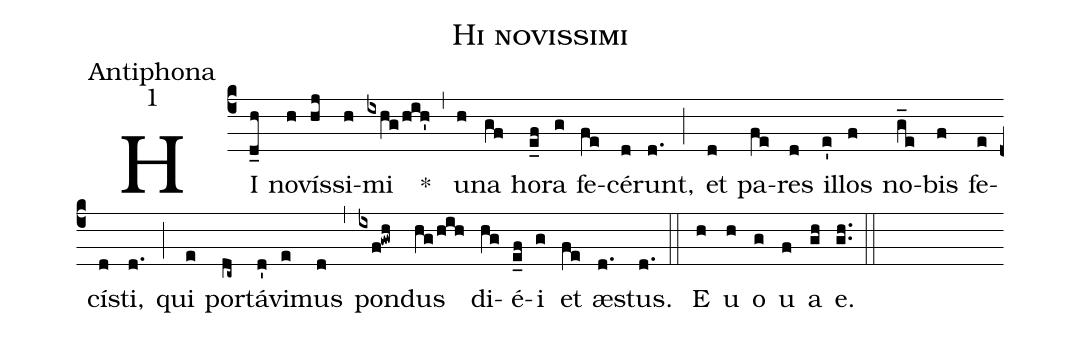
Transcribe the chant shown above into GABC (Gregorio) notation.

name:Hi novissimi;
office-part:Antiphona;
mode:1;
%%
(c4) HI(d_h) no(h)vís(hj)si(h)mi(ixhg/hih') *(,) u(h)na(gf) ho(e_f)ra(g) fe(fe)cé(d)runt,(d.) (;) et(d) pa(fe)res(d) il(e')los(f) no(g_e)bis(f) fe(e)cí(d)sti,(d.) (;) qui(e) por(dc~)tá(d')vi(e)mus(d) (,) pon(ixf!gwh)dus(hg/hih) di(hg)é(e_f)i(g) et(fe) æ(d.)stus.(d.) (::) <eu> E(h) u(h) o(g) u(f) a(gh) e.</eu>(gh..) (::)
